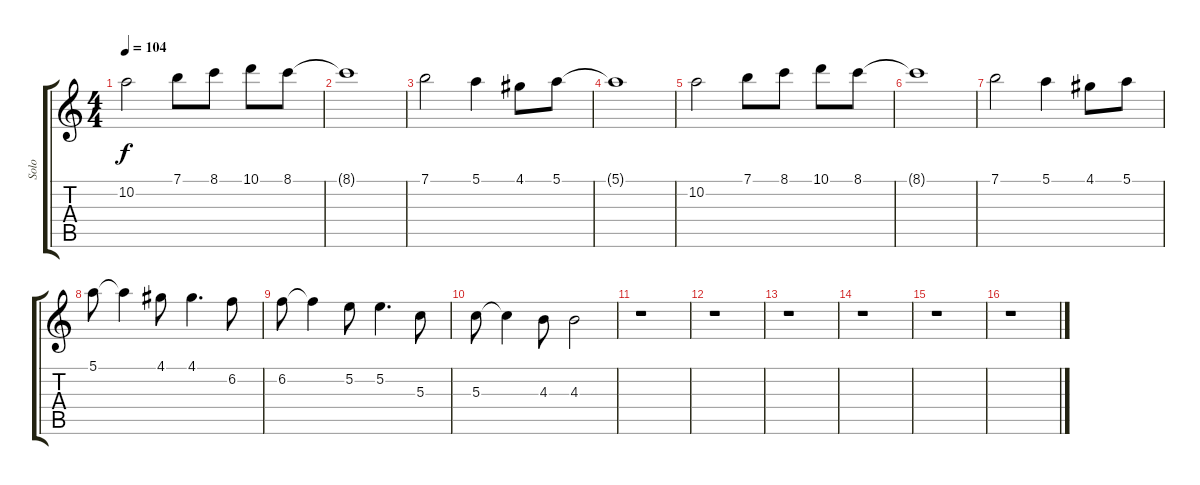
\track ("Solo" "Solo") {instrument distortionguitar}
\staff {score tabs}
\tuning (E4 B3 G3 D3 A2 E2) {hide}
\ts (4 4)
\tempo 104
\clef g2
\ks c
10.2.2{dy f} 7.1.8 8.1.8 10.1.8 8.1.8 |
8.1{t}.1 |
7.1.2 5.1.4 4.1.8 5.1.8 |
5.1{t}.1 |
10.2.2 7.1.8 8.1.8 10.1.8 8.1.8 |
8.1{t}.1 |
7.1.2 5.1.4 4.1.8 5.1.8 |
5.1.8 5.1{t}.4 4.1.8 4.1.4{d} 6.2.8 |
6.2.8 6.2{t}.4 5.2.8 5.2.4{d} 5.3.8 |
5.3.8 5.3{t}.4 4.3.8 4.3.2 |
r.1 |
r.1 |
r.1 |
r.1 |
r.1 |
r.1
